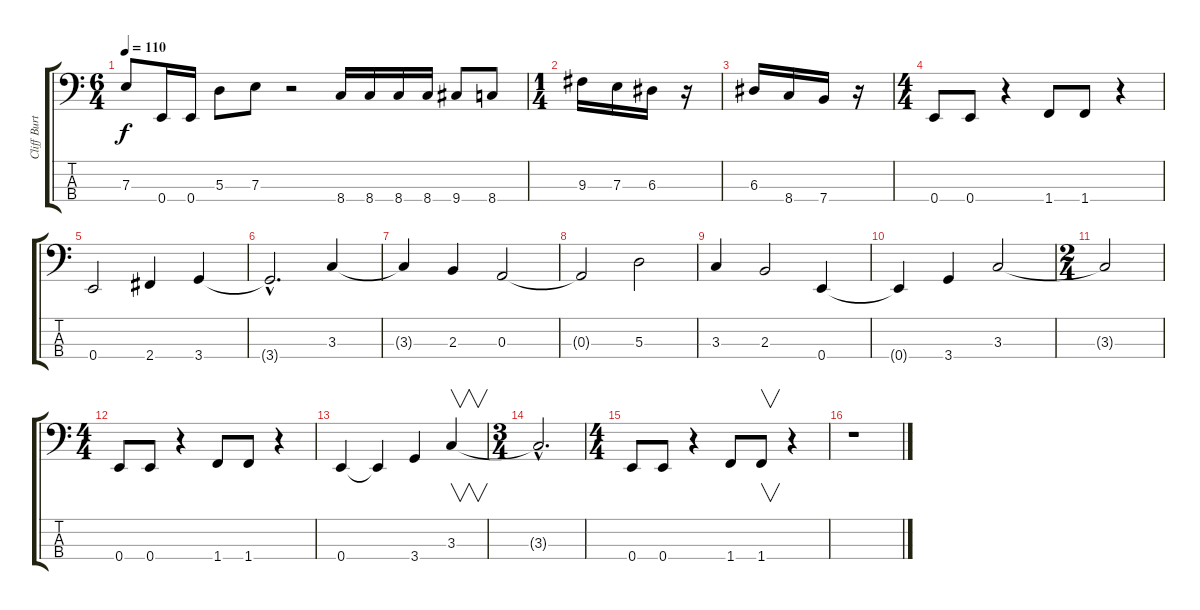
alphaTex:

\track ("Cliff Burton" "Cliff Burt") {instrument electricbassfinger}
\staff {score tabs}
\tuning (G2 D2 A1 E1) {hide}
\ts (6 4)
\tempo 110
\clef f4
\ks c
7.3.8{dy f} 0.4.16 0.4.16 5.3.8 7.3.8 r.2 8.4.16 8.4.16 8.4.16 8.4.16 9.4.8 8.4.8 |
\ts (1 4)
9.3.16 7.3.16 6.3.16 r.16 |
6.3.16 8.4.16 7.4.16 r.16 |
\ts (4 4)
0.4.8 0.4.8 r.4 1.4.8 1.4.8 r.4 |
0.4.2 2.4.4 3.4.4 |
3.4{hac t}.2{d} 3.3.4 |
3.3{t}.4 2.3.4 0.3.2 |
0.3{t}.2 5.3.2 |
3.3.4 2.3.2 0.4.4 |
0.4{t}.4 3.4.4 3.3.2 |
\ts (2 4)
3.3{t}.2 |
\ts (4 4)
0.4.8 0.4.8 r.4 1.4.8 1.4.8 r.4 |
0.4.4 0.4{t}.4 3.4.4 3.3.4{v} |
\ts (3 4)
3.3{hac t}.2{d} |
\ts (4 4)
0.4.8 0.4.8 r.4 1.4.8 1.4.8{v} r.4 |
r.1
